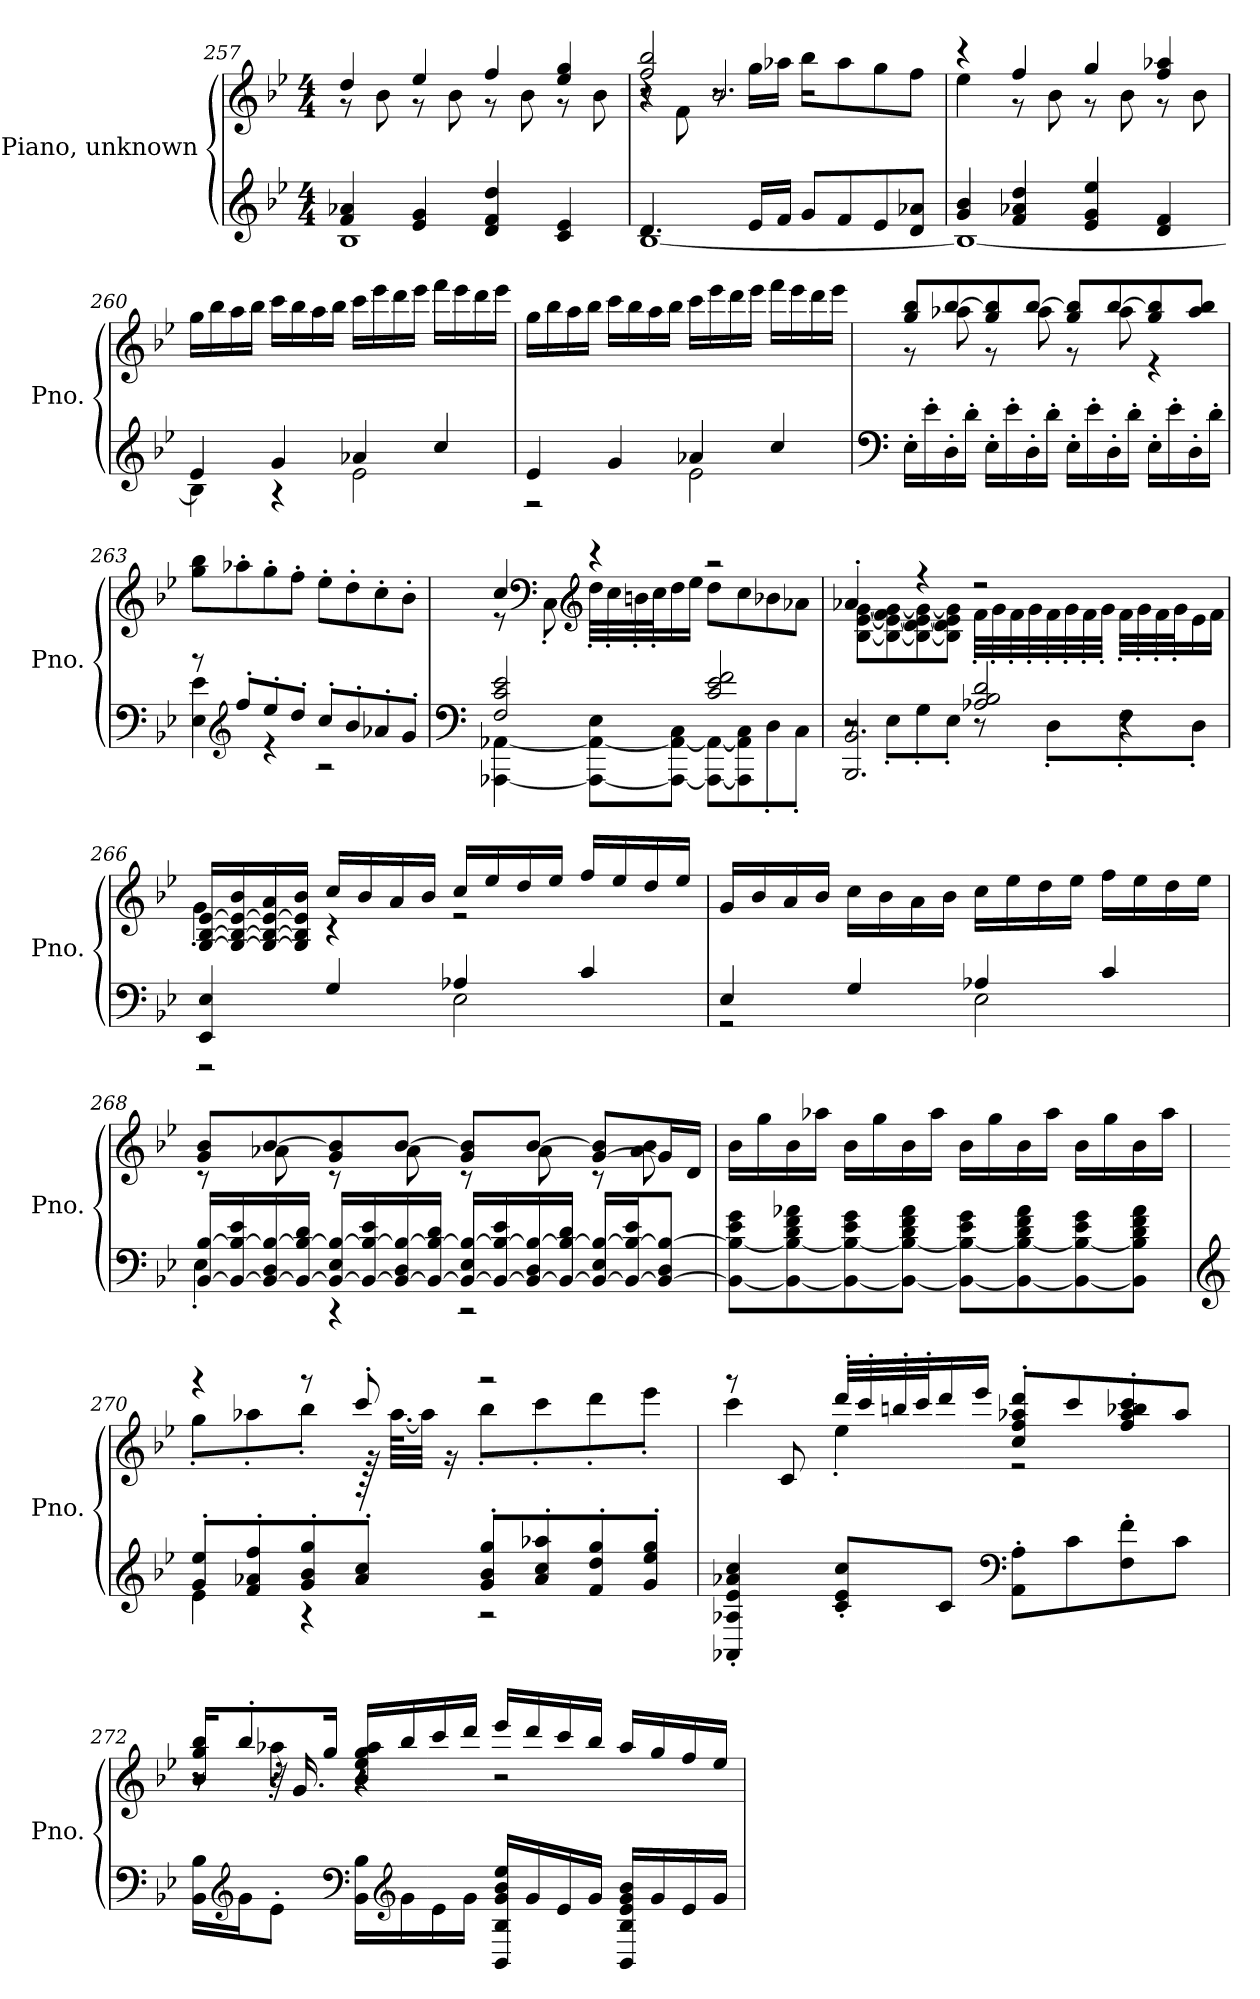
**kern	**kern
*part1	*part1
*staff2	*staff1
*I"Piano, unknown	*
*I'Pno.	*
!!LO:LB:g=z
*clefG2	*clefG2
*k[b-e-]	*k[b-e-]
*M4/4	*M4/4
=257	=257
*^	*^
4f/ 4a-X/	1B-	4dd/	8r
.	.	.	8b-\
4e-/ 4g/	.	4ee-/	8r
.	.	.	8b-\
4d/ 4f/ 4dd/	.	4ff/	8r
.	.	.	8b-\
4c/ 4e-/	.	4ee-/ 4gg/	8r
.	.	.	8b-\
=258	=258	=258	=258
*	*	*	*^
4.d/	[1B-	2ff/ 2bb-/	8r	4r
.	.	.	8f\	.
.	.	.	8r	2.b-/
16e-/LL	.	.	16gg\LL	.
16f/JJ	.	.	16aa-X\JJ	.
8g/L	.	2r	8bb-\L	.
8f/	.	.	8aa-\	.
8e-/	.	.	8gg\	.
8d/ 8a-X/J	.	.	8ff\J	.
*	*	*	*v	*v
=259	=259	=259	=259
4g/ 4b-/	1B-_	4r	4ee-\
4f/ 4a-X/ 4dd/	.	4ff/	8r
.	.	.	8b-\
4e-/ 4g/ 4ee-/	.	4gg/	8r
.	.	.	8b-\
4d/ 4f/	.	4ff/ 4aa-X/	8r
.	.	.	8b-\
*	*	*v	*v
!!LO:LB:g=z
=260	=260	=260
4e-/	4B-\]	16gg\LL
.	.	16bb-\
.	.	16aa\
.	.	16bb-\JJ
4g/	4r	16ccc\LL
.	.	16bb-\
.	.	16aa\
.	.	16bb-\JJ
4a-X/	2e-\	16ccc\LL
.	.	16eee-\
.	.	16ddd\
.	.	16eee-\JJ
4cc/	.	16fff\LL
.	.	16eee-\
.	.	16ddd\
.	.	16eee-\JJ
=261	=261	=261
4e-/	2r	16gg\LL
.	.	16bb-\
.	.	16aa\
.	.	16bb-\JJ
4g/	.	16ccc\LL
.	.	16bb-\
.	.	16aa\
.	.	16bb-\JJ
4a-X/	2e-\	16ccc\LL
.	.	16eee-\
.	.	16ddd\
.	.	16eee-\JJ
4cc/	.	16fff\LL
.	.	16eee-\
.	.	16ddd\
.	.	16eee-\JJ
*v	*v	*
!!LO:LB:g=z
=262	=262
*clefF4	*
*	*^
16E-'\LL	8gg/ 8bb-/L	8r
16e-'\	.	.
16D'\	[8bb-/	8aa-X\
16d'\JJ	.	.
16E-'\LL	8gg/ 8bb-/]	8r
16e-'\	.	.
16D'\	[8bb-/J	8aa-\
16d'\JJ	.	.
16E-'\LL	8gg/ 8bb-/]L	8r
16e-'\	.	.
16D'\	[8bb-/	8aa-\
16d'\JJ	.	.
16E-'\LL	8gg/ 8bb-/]	4r
16e-'\	.	.
16D'\	8aa-/ 8bb-/J	.
16d'\JJ	.	.
*	*v	*v
=263	=263
*^	*
8r	4E-\ 4e-\	8gg\ 8bb-\L
*clefG2	*	*
8ff'/L	.	8aa-X'\
8ee-'/	4r	8gg'\
8dd'/J	.	8ff'\J
8cc'/L	2r	8ee-'\L
8b-'/	.	8dd'\
8a-X'/	.	8cc'\
8g'/J	.	8b-'\J
!!LO:PB:g=z
=264	=264	=264
*clefF4	*	*
*	*	*^
2F/ 2c/ 2e-/	[4AAA-X\ [4AA-X\	4cc/	8r
*	*	*clefF4	*
.	.	.	8C'\
*	*	*clefG2	*
.	8AAA-\_ 8AA-\_ 8E-\L	4r	32dd'\LLL
.	.	.	32cc'\
.	.	.	32bn'\
.	.	.	32cc'\J
.	8AAA-\_ 8AA-\_ 8C\J	.	16dd\
.	.	.	16ee-\JJ
2c/ 2e-/ 2f/	8AAA-\_ 8AA-\_L	2r	8dd\L
.	8AAA-\] 8AA-\] 8C\	.	8cc\
.	8D'\	.	8b-X\
.	8C'\J	.	8a-X\J
=265	=265	=265	=265
*	*^	*	*
2r	8r	2.BBB-/ 2.BB-/	4a-X'/	[8B-\ [8e-\ [8g\L
.	8E-'\L	.	.	8B-\_ 8e-\_ 8f\ 8g\_
.	8G'\	.	4r	8B-\_ 8d\ 8e-\_ 8g\_
.	8E-'\J	.	.	8B-\] 8d\ 8e-\] 8g\]J
2A-X/ 2B-/ 2d/	8r	.	2r	32f'\LLL
.	.	.	.	32g'\
.	.	.	.	32f'\
.	.	.	.	32g'\
.	8D'\L	.	.	32f'\
.	.	.	.	32g'\
.	.	.	.	32f'\
.	.	.	.	32g'\JJJ
.	8F'\	4r	.	32f'\LLL
.	.	.	.	32g'\
.	.	.	.	32f'\
.	.	.	.	32g'\J
.	8D'\J	.	.	16e-\
.	.	.	.	16f\JJ
*	*v	*v	*	*
!!LO:LB:g=z	!!
=266	=266	=266	=266
4EE-/ 4E-/	2r	[16G/ [16B-/ [16e-/LL	4g'\
.	.	16G/_ 16B-/_ 16e-/_ 16b-/	.
.	.	16G/_ 16B-/_ 16e-/_ 16a/	.
.	.	16G/] 16B-/] 16e-/] 16b-/JJ	.
4G/	.	16cc/LL	4r
.	.	16b-/	.
.	.	16a/	.
.	.	16b-/JJ	.
4A-X/	2E-\	16cc/LL	2r
.	.	16ee-/	.
.	.	16dd/	.
.	.	16ee-/JJ	.
4c/	.	16ff/LL	.
.	.	16ee-/	.
.	.	16dd/	.
.	.	16ee-/JJ	.
*	*	*v	*v
=267	=267	=267
4E-/	2r	16g/LL
.	.	16b-/
.	.	16a/
.	.	16b-/JJ
4G/	.	16cc\LL
.	.	16b-\
.	.	16a\
.	.	16b-\JJ
4A-X/	2E-\	16cc\LL
.	.	16ee-\
.	.	16dd\
.	.	16ee-\JJ
4c/	.	16ff\LL
.	.	16ee-\
.	.	16dd\
.	.	16ee-\JJ
!!LO:LB:g=z
=268	=268	=268
*	*	*^
[16BB-/ [16B-/LL	4E-'\	8g/ 8b-/L	8r
16BB-/_ 16B-/_ 16e-/	.	.	.
16BB-/_ 16D/ 16B-/_	.	[8b-/	8a-X\
16BB-/_ 16B-/_ 16d/JJ	.	.	.
16BB-/_ 16E-/ 16B-/_LL	4r	8g/ 8b-/]	8r
16BB-/_ 16B-/_ 16e-/	.	.	.
16BB-/_ 16D/ 16B-/_	.	[8b-/J	8a-\
16BB-/_ 16B-/_ 16d/JJ	.	.	.
16BB-/_ 16E-/ 16B-/_LL	2r	8g/ 8b-/]L	8r
16BB-/_ 16B-/_ 16e-/	.	.	.
16BB-/_ 16D/ 16B-/_	.	[8b-/J	8a-\
16BB-/_ 16B-/_ 16d/JJ	.	.	.
16BB-/_ 16E-/ 16B-/_LL	.	[8g/ 8b-/]L	8r
16BB-/_ 16B-/_ 16e-/J	.	.	.
8BB-/_ 8D/ 8B-/_J	.	16g/L]	8a-\ 8b-\
.	.	16d/JJ	.
*v	*v	*	*
*	*v	*v
=269	=269
8BB-\_ 8B-\_ 8e-\ 8g\L	16b-\LL
.	16gg\
8BB-\_ 8B-\_ 8d\ 8f\ 8a-X\	16b-\
.	16aa-X\JJ
8BB-\_ 8B-\_ 8e-\ 8g\	16b-\LL
.	16gg\
8BB-\_ 8B-\_ 8d\ 8f\ 8a-\J	16b-\
.	16aa-\JJ
8BB-\_ 8B-\_ 8e-\ 8g\L	16b-\LL
.	16gg\
8BB-\_ 8B-\_ 8d\ 8f\ 8a-\	16b-\
.	16aa-\JJ
8BB-\_ 8B-\_ 8e-\ 8g\	16b-\LL
.	16gg\
8BB-\] 8B-\] 8d\ 8f\ 8a-\J	16b-\
.	16aa-\JJ
!!LO:LB:g=z
=270	=270
*clefG2	*
*^	*^
8g/' 8ee-/'L	4e-\	4r	8gg'\L
8f/' 8a-X/' 8ff/'	.	.	8aa-X'\
8g/' 8b-/' 8gg/'	4r	8r	8bb-'\J
8a-/' 8cc/'J	.	8ccc'/	128r
.	.	.	[64.aa-\KLLL
.	.	.	32aa-\JJJ]
.	.	.	16r
8g/' 8b-/' 8gg/'L	2r	2r	8bb-'\L
8a-/' 8cc/' 8aa-X/'	.	.	8ccc'\
8f/' 8dd/' 8gg/'	.	.	8ddd'\
8g/' 8ee-/' 8gg/'J	.	.	8eee-'\J
*v	*v	*	*
=271	=271	=271
4AA-X/' 4A-X/' 4e-/' 4a-X/' 4cc/'	8r	4ccc\
.	8c/	.
8c/' 8e-/' 8cc/'L	32ddd'/LLL	4ee-'\
.	32ccc'/	.
.	32bbn'/	.
.	32ccc'/J	.
8c/J	16ddd/	.
.	16eee-/JJ	.
*clefF4	*	*
8AA-\' 8A-\'L	8cc/' 8ff/' 8aa-X/' 8ddd/'L	2r
8c\	8ccc/	.
8F\' 8f\'	8ff/' 8aa-/' 8bb-X/' 8ccc/'	.
8c\J	8aa-/J	.
!!LO:LB:g=z
=272	=272	=272
*	*	*^
16BB-\ 16B-\LL	16b-/ 16gg/ 16bb-/KL	8r	8r
*clefG2	*	*	*
16g\J	8bb-'/	.	.
8e-'\J	.	8aa-X'\	32r
.	.	.	16.g/
.	16gg/Jk	.	.
*clefF4	*	*	*
16BB-\ 16B-\LL	16b-/ 16ee-/ 16gg/ 16aa-/LL	4r	4r
*clefG2	*	*	*
16g\	16bb-/	.	.
16e-\	16ccc/	.	.
16g\JJ	16ddd/JJ	.	.
16BB-/ 16B-/ 16g/ 16b-/ 16ee-/LL	16eee-/LL	2r	2r
16g/	16ddd/	.	.
16e-/	16ccc/	.	.
16g/JJ	16bb-/JJ	.	.
16BB-/ 16B-/ 16e-/ 16g/ 16b-/LL	16aa-/LL	.	.
16g/	16gg/	.	.
16e-/	16ff/	.	.
16g/JJ	16ee-/JJ	.	.
*	*v	*v	*v
=	=
*-	*-
